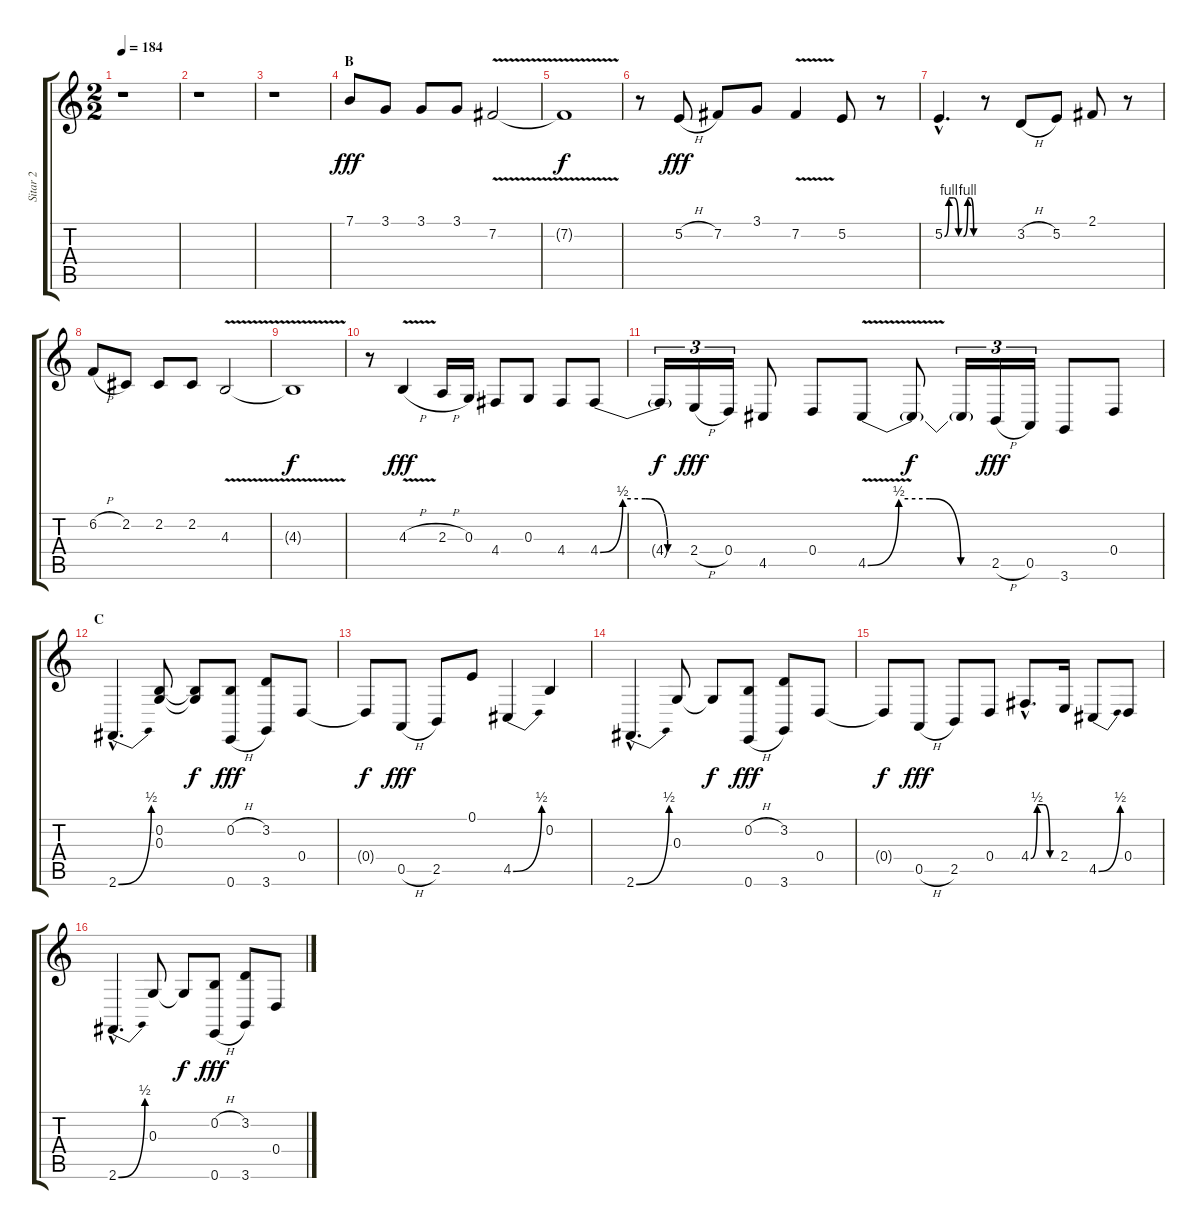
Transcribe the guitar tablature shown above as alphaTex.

\track ("Sitar 2" "Sitar 2") {instrument sitar}
\staff {score tabs}
\tuning (E4 B3 G3 D3 A2 E2) {hide}
\ts (2 2)
\tempo 184
\clef g2
\ks c
r.1{dy fff} |
r.1 |
r.1 |
\section ("" "B")
7.1.8 3.1.8 3.1.8 3.1.8 7.2{v}.2 |
7.2{t}.1{dy f} |
r.8 5.2{h}.8{dy fff} 7.2.8 3.1.8 7.2{v}.4 5.2.8 r.8 |
5.2{be (custom 0 0 8 4 17 4 26 0 35 0 43 4 48 4 54 0 60 0) hac}.4{d} r.8 3.2{h}.8 5.2.8 2.1.8 r.8 |
6.2{h}.8 2.2.8 2.2.8 2.2.8 4.3{v}.2 |
4.3{t}.1{dy f} |
r.8 4.3{v h}.4{dy fff} 2.3{h}.16 0.3.16 4.4.8 0.3.8 4.4.8 4.4{be (custom 0 0 15 2 30 2 45 0 60 0)}.8 |
4.4{t}.16{tu (3 2) dy f} 2.4{h}.16{tu (3 2) dy fff} 0.4.16{tu (3 2)} 4.5.8 0.4.8 4.5{be (custom 0 0 15 2 30 2 45 0 60 0) v}.8 4.5{t}.8{dy f} 4.5{t}.16{tu (3 2)} 2.5{h}.16{tu (3 2) dy fff} 0.5.16{tu (3 2)} 3.6.8 0.4.8 |
\section ("" "C")
2.6{be (bend 0 0 60 2) hac}.4{d} (0.2 0.3).8 (0.2{t} 0.3{t}).8{dy f} (0.2{h} 0.6{h}).8{dy fff} (3.2 3.6).8 0.4.8 |
0.4{t}.8{dy f} 0.5{h}.8{dy fff} 2.5.8 0.1.8 4.5{be (bend 0 0 60 2)}.4 0.2.4 |
2.6{be (bend 0 0 60 2) hac}.4{d} 0.3.8 0.3{t}.8{dy f} (0.2{h} 0.6{h}).8{dy fff} (3.2 3.6).8 0.4.8 |
0.4{t}.8{dy f} 0.5{h}.8{dy fff} 2.5.8 0.4.8 4.4{be (custom 0 0 15 2 30 2 45 0 60 0) hac}.8{d} 2.4.16 4.5{be (bend 0 0 60 2)}.8 0.4.8 |
2.6{be (bend 0 0 60 2) hac}.4{d} 0.3.8 0.3{t}.8{dy f} (0.2{h} 0.6{h}).8{dy fff} (3.2 3.6).8 0.4.8
